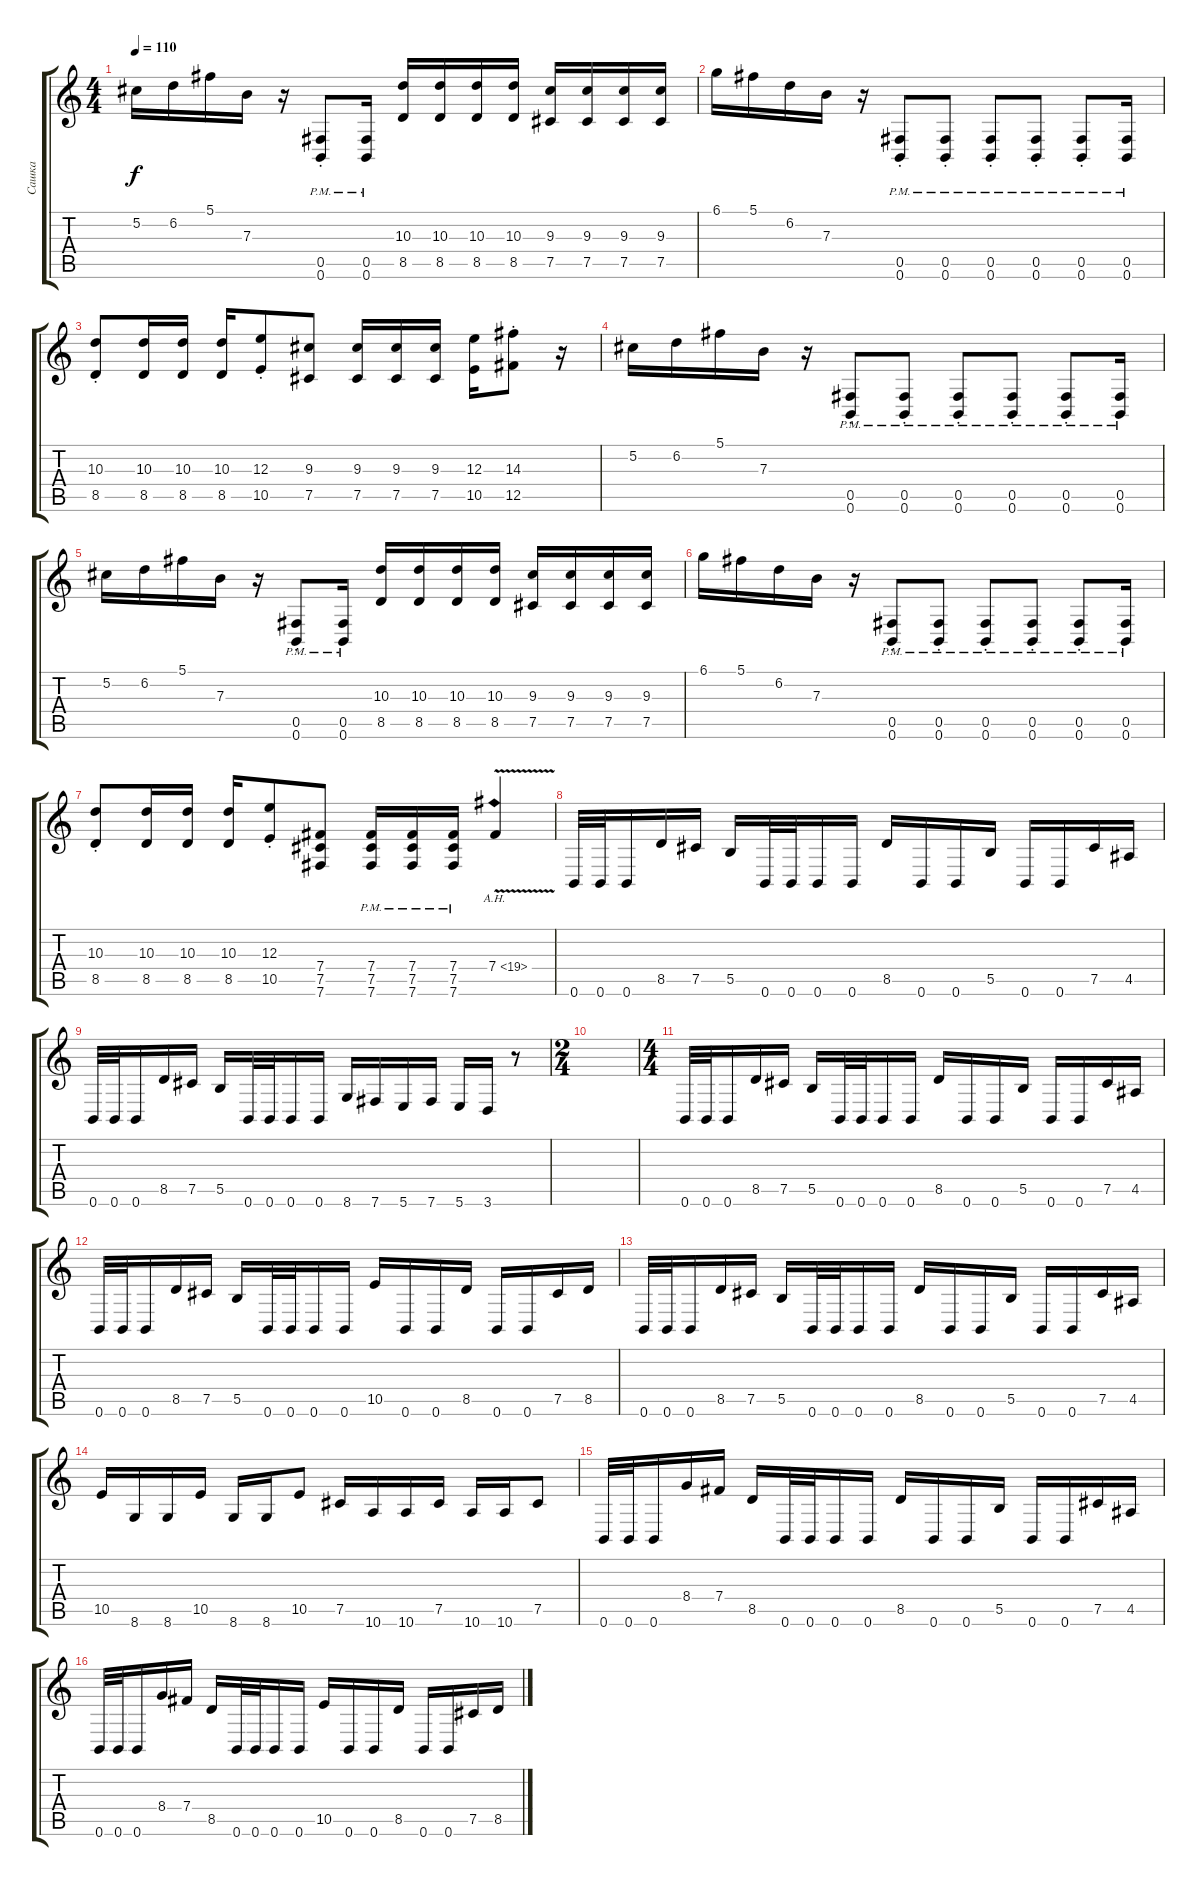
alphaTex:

\track ("Сашка" "Сашка") {instrument distortionguitar}
\staff {score tabs}
\tuning (Db4 Ab3 E3 B2 Gb2 B1) {hide}
\ts (4 4)
\tempo 110
\clef g2
\ks c
5.2.16{dy f} 6.2.16 5.1.16 7.3.16 r.16 (0.5{pm st} 0.6{pm st}).8 (0.5{pm} 0.6{pm}).16 (10.3 8.5).16 (10.3 8.5).16 (10.3 8.5).16 (10.3 8.5).16 (9.3 7.5).16 (9.3 7.5).16 (9.3 7.5).16 (9.3 7.5).16 |
6.1.16 5.1.16 6.2.16 7.3.16 r.16 (0.5{pm st} 0.6{pm st}).8 (0.5{pm st} 0.6{pm st}).8 (0.5{pm st} 0.6{pm st}).8 (0.5{pm st} 0.6{pm st}).8 (0.5{pm st} 0.6{pm st}).8 (0.5{pm} 0.6{pm}).16 |
(10.3{st} 8.5{st}).8 (10.3 8.5).16 (10.3 8.5).16 (10.3 8.5).16 (12.3{st} 10.5{st}).8 (9.3 7.5).8 (9.3 7.5).16 (9.3 7.5).16 (9.3 7.5).16 (12.3 10.5).16 (14.3{st} 12.5{st}).8 r.16 |
5.2.16 6.2.16 5.1.16 7.3.16 r.16 (0.5{pm st} 0.6{pm st}).8 (0.5{pm st} 0.6{pm st}).8 (0.5{pm st} 0.6{pm st}).8 (0.5{pm st} 0.6{pm st}).8 (0.5{pm st} 0.6{pm st}).8 (0.5{pm} 0.6{pm}).16 |
5.2.16 6.2.16 5.1.16 7.3.16 r.16 (0.5{pm st} 0.6{pm st}).8 (0.5{pm} 0.6{pm}).16 (10.3 8.5).16 (10.3 8.5).16 (10.3 8.5).16 (10.3 8.5).16 (9.3 7.5).16 (9.3 7.5).16 (9.3 7.5).16 (9.3 7.5).16 |
6.1.16 5.1.16 6.2.16 7.3.16 r.16 (0.5{pm st} 0.6{pm st}).8 (0.5{pm st} 0.6{pm st}).8 (0.5{pm st} 0.6{pm st}).8 (0.5{pm st} 0.6{pm st}).8 (0.5{pm st} 0.6{pm st}).8 (0.5{pm} 0.6{pm}).16 |
(10.3{st} 8.5{st}).8 (10.3 8.5).16 (10.3 8.5).16 (10.3 8.5).16 (12.3{st} 10.5{st}).8 (7.4 7.5 7.6).8 (7.4{pm} 7.5{pm} 7.6{pm}).16 (7.4{pm} 7.5{pm} 7.6{pm}).16 (7.4{pm} 7.5{pm} 7.6{pm}).16 7.4{ah 12 v}.4 |
0.6.32 0.6.32 0.6.16 8.5.16 7.5.16 5.5.16 0.6.32 0.6.32 0.6.16 0.6.16 8.5.16 0.6.16 0.6.16 5.5.16 0.6.16 0.6.16 7.5.16 4.5.16 |
0.6.32 0.6.32 0.6.16 8.5.16 7.5.16 5.5.16 0.6.32 0.6.32 0.6.16 0.6.16 8.6.16 7.6.16 5.6.16 7.6.16 5.6.16 3.6.16 r.8 |
\ts (2 4)
|
\ts (4 4)
0.6.32 0.6.32 0.6.16 8.5.16 7.5.16 5.5.16 0.6.32 0.6.32 0.6.16 0.6.16 8.5.16 0.6.16 0.6.16 5.5.16 0.6.16 0.6.16 7.5.16 4.5.16 |
0.6.32 0.6.32 0.6.16 8.5.16 7.5.16 5.5.16 0.6.32 0.6.32 0.6.16 0.6.16 10.5.16 0.6.16 0.6.16 8.5.16 0.6.16 0.6.16 7.5.16 8.5.16 |
0.6.32 0.6.32 0.6.16 8.5.16 7.5.16 5.5.16 0.6.32 0.6.32 0.6.16 0.6.16 8.5.16 0.6.16 0.6.16 5.5.16 0.6.16 0.6.16 7.5.16 4.5.16 |
10.5.16 8.6.16 8.6.16 10.5.16 8.6.16 8.6.16 10.5.8 7.5.16 10.6.16 10.6.16 7.5.16 10.6.16 10.6.16 7.5.8 |
0.6.32 0.6.32 0.6.16 8.4.16 7.4.16 8.5.16 0.6.32 0.6.32 0.6.16 0.6.16 8.5.16 0.6.16 0.6.16 5.5.16 0.6.16 0.6.16 7.5.16 4.5.16 |
0.6.32 0.6.32 0.6.16 8.4.16 7.4.16 8.5.16 0.6.32 0.6.32 0.6.16 0.6.16 10.5.16 0.6.16 0.6.16 8.5.16 0.6.16 0.6.16 7.5.16 8.5.16
